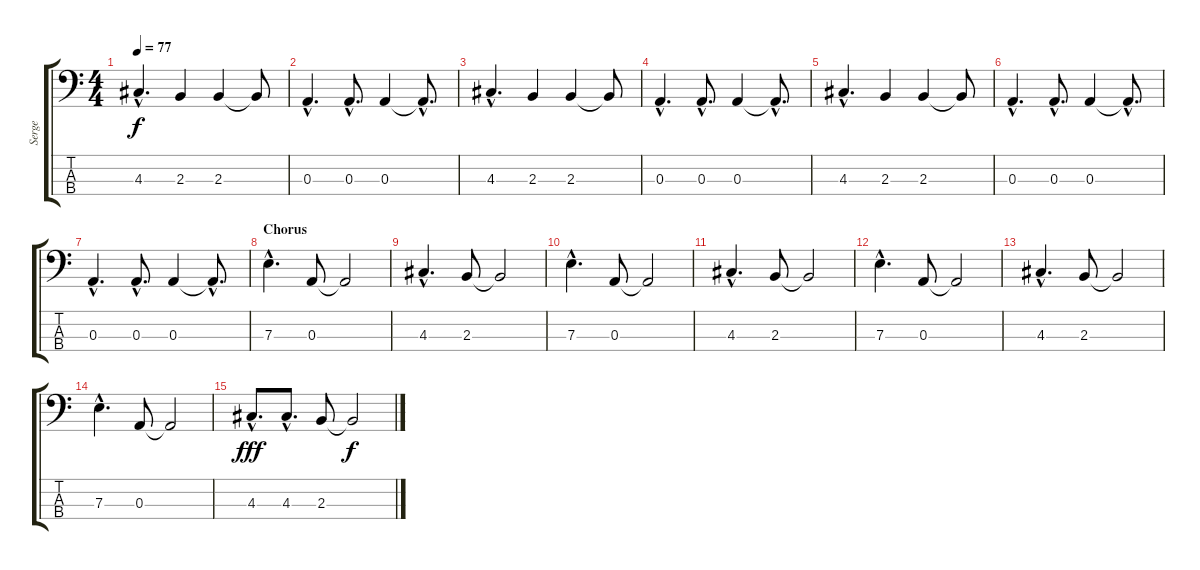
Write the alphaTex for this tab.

\track ("Serge" "Serge") {instrument acousticbass}
\staff {score tabs}
\tuning (G2 D2 A1 D1) {hide}
\ts (4 4)
\tempo 77
\clef f4
\ks c
4.3{hac}.4{d dy f} 2.3.4 2.3.4 2.3{t}.8 |
0.3{hac}.4{d} 0.3{hac}.8{d} 0.3.4 0.3{hac t}.8{d} |
4.3{hac}.4{d} 2.3.4 2.3.4 2.3{t}.8 |
0.3{hac}.4{d} 0.3{hac}.8{d} 0.3.4 0.3{hac t}.8{d} |
4.3{hac}.4{d} 2.3.4 2.3.4 2.3{t}.8 |
0.3{hac}.4{d} 0.3{hac}.8{d} 0.3.4 0.3{hac t}.8{d} |
0.3{hac}.4{d} 0.3{hac}.8{d} 0.3.4 0.3{hac t}.8{d} |
\section ("" "Chorus")
7.3{hac}.4{d} 0.3.8 0.3{t}.2 |
4.3{hac}.4{d} 2.3.8 2.3{t}.2 |
7.3{hac}.4{d} 0.3.8 0.3{t}.2 |
4.3{hac}.4{d} 2.3.8 2.3{t}.2 |
7.3{hac}.4{d} 0.3.8 0.3{t}.2 |
4.3{hac}.4{d} 2.3.8 2.3{t}.2 |
7.3{hac}.4{d} 0.3.8 0.3{t}.2 |
4.3{hac}.8{d dy fff} 4.3{hac}.8{d} 2.3.8 2.3{t}.2{dy f}
